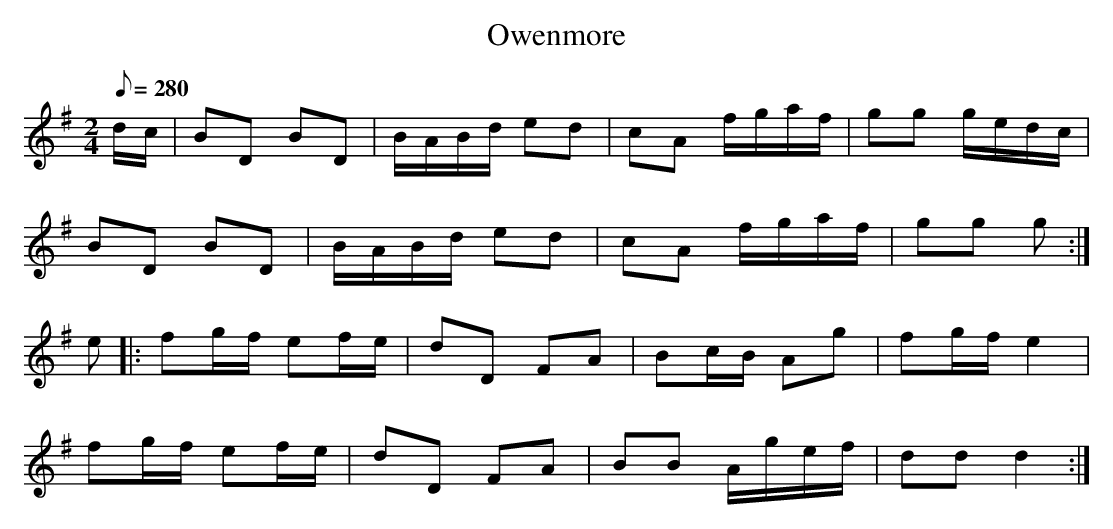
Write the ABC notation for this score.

X:1
T: Owenmore
L: 1/8
M: 2/4
Q: 280
K: G
d/c/|BD BD|B/A/B/d/ ed|cA f/g/a/f/|gg g/e/d/c/|
BD BD|B/A/B/d/ ed|cA f/g/a/f/|gg g :|
e|: fg/f/ ef/e/|dD FA|Bc/B/ Ag|fg/f/ e2|
fg/f/ ef/e/|dD FA|BB A/g/e/f/|dd d2 :|
